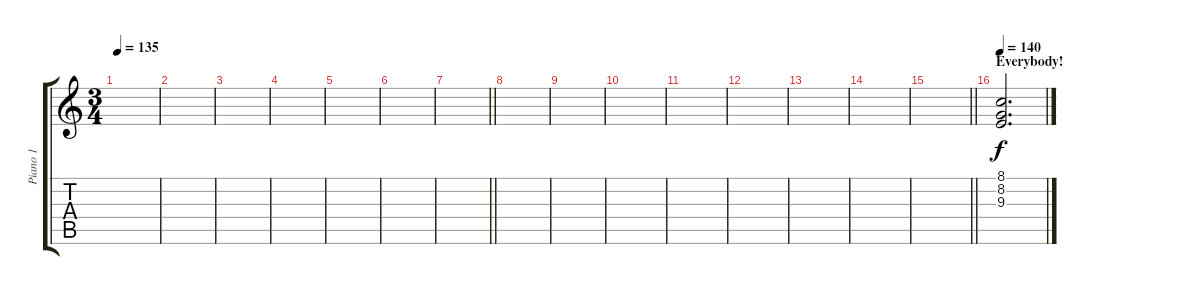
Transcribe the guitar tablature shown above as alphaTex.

\track ("Piano 1" "Piano 1") {instrument acousticgrandpiano}
\staff {score tabs}
\tuning (E4 B3 G3 D3 A2 E2) {hide}
\ts (3 4)
\tempo 135
\clef g2
\ks c
|
|
|
|
|
|
\barLineRight lightlight
|
|
|
|
|
|
|
|
\barLineRight lightlight
|
\section ("" "Everybody!")
\tempo 140
(8.1 8.2 9.3).2{d}
